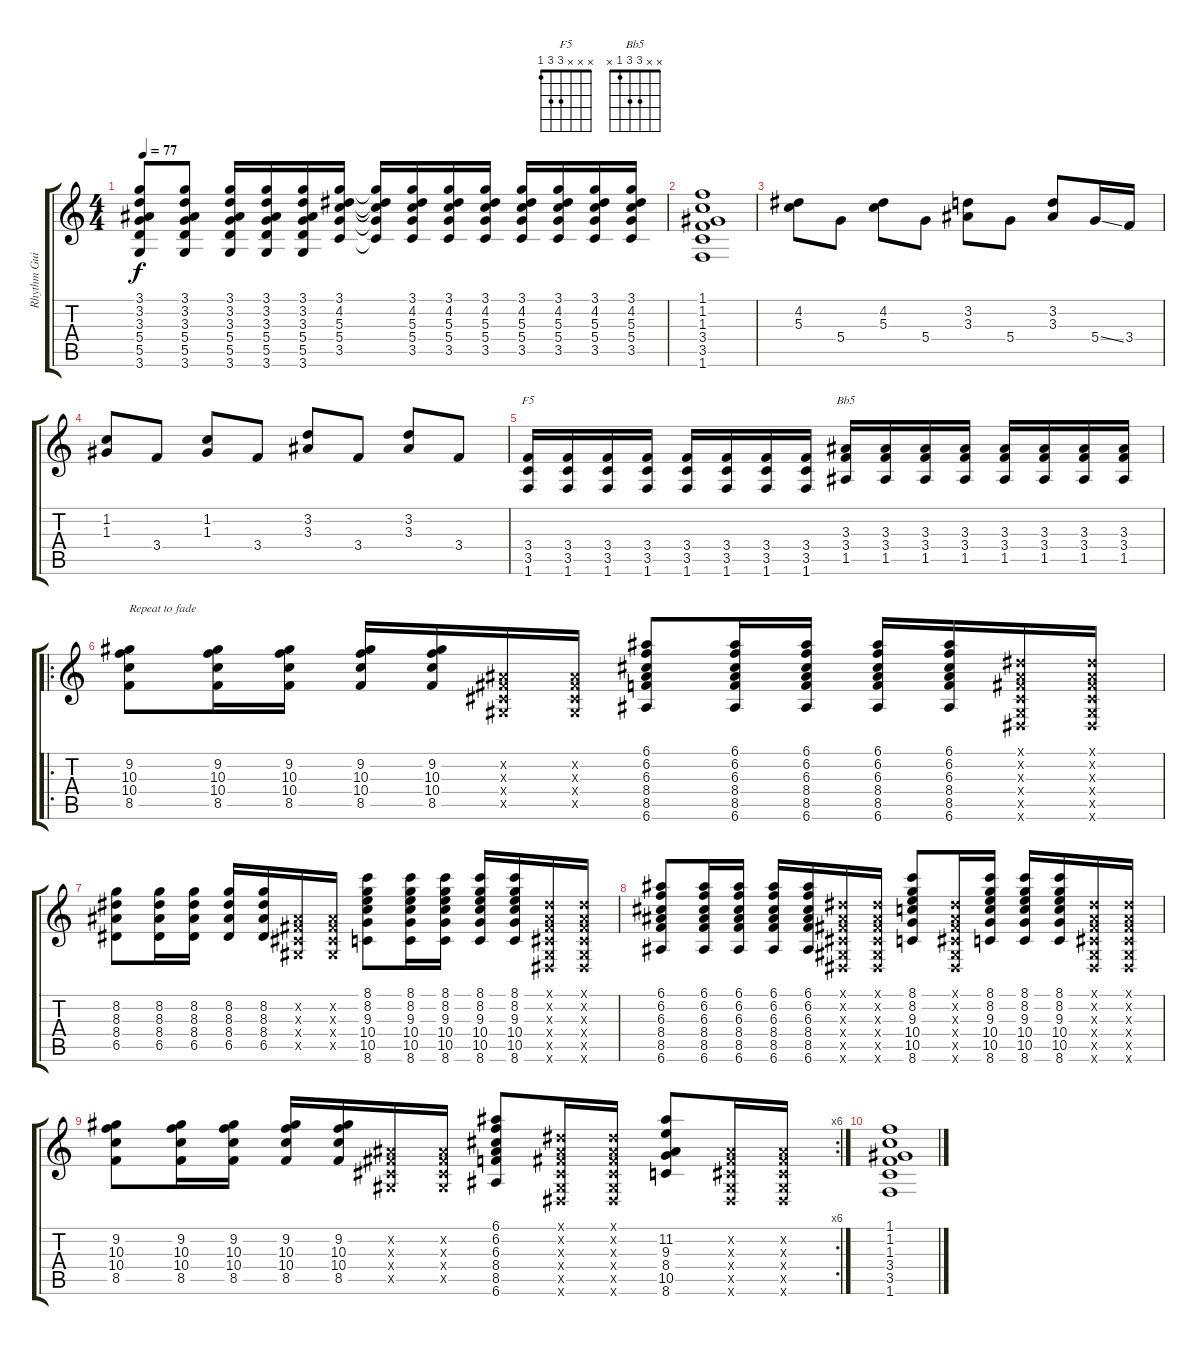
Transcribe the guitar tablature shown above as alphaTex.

\track ("Rhythm Guitar" "Rhythm Gui") {instrument electricguitarclean}
\staff {score tabs}
\tuning (E4 B3 G3 D3 A2 E2) {hide}
\chord ("F5" x x x 3 3 1)
\chord ("Bb5" x x 3 3 1 x)
\ts (4 4)
\tempo 77
\clef g2
\ks c
(3.1 3.2 3.3 5.4 5.5 3.6).8{dy f} (3.1 3.2 3.3 5.4 5.5 3.6).8 (3.1 3.2 3.3 5.4 5.5 3.6).16 (3.1 3.2 3.3 5.4 5.5 3.6).16 (3.1 3.2 3.3 5.4 5.5 3.6).16 (3.1 4.2 5.3 5.4 3.5).16 (3.1{t} 4.2{t} 5.3{t} 5.4{t} 3.5{t}).16 (3.1 4.2 5.3 5.4 3.5).16 (3.1 4.2 5.3 5.4 3.5).16 (3.1 4.2 5.3 5.4 3.5).16 (3.1 4.2 5.3 5.4 3.5).16 (3.1 4.2 5.3 5.4 3.5).16 (3.1 4.2 5.3 5.4 3.5).16 (3.1 4.2 5.3 5.4 3.5).16 |
(1.1 1.2 1.3 3.4 3.5 1.6).1 |
(4.2 5.3).8 5.4.8 (4.2 5.3).8 5.4.8 (3.2 3.3).8 5.4.8 (3.2 3.3).8 5.4{ss}.16 3.4.16 |
(1.2 1.3).8 3.4.8 (1.2 1.3).8 3.4.8 (3.2 3.3).8 3.4.8 (3.2 3.3).8 3.4.8 |
(3.4 3.5 1.6).16{ch "F5"} (3.4 3.5 1.6).16 (3.4 3.5 1.6).16 (3.4 3.5 1.6).16 (3.4 3.5 1.6).16 (3.4 3.5 1.6).16 (3.4 3.5 1.6).16 (3.4 3.5 1.6).16 (3.3 3.4 1.5).16{ch "Bb5"} (3.3 3.4 1.5).16 (3.3 3.4 1.5).16 (3.3 3.4 1.5).16 (3.3 3.4 1.5).16 (3.3 3.4 1.5).16 (3.3 3.4 1.5).16 (3.3 3.4 1.5).16 |
\ro
(9.2 10.3 10.4 8.5).8{txt "Repeat to fade"} (9.2 10.3 10.4 8.5).16 (9.2 10.3 10.4 8.5).16 (9.2 10.3 10.4 8.5).16 (9.2 10.3 10.4 8.5).16 (-1.2{x} -1.3{x} -1.4{x} -1.5{x}).16 (-1.2{x} -1.3{x} -1.4{x} -1.5{x}).16 (6.1 6.2 6.3 8.4 8.5 6.6).8 (6.1 6.2 6.3 8.4 8.5 6.6).16 (6.1 6.2 6.3 8.4 8.5 6.6).16 (6.1 6.2 6.3 8.4 8.5 6.6).16 (6.1 6.2 6.3 8.4 8.5 6.6).16 (-1.1{x} -1.2{x} -1.3{x} -1.4{x} -1.5{x} -1.6{x}).16 (-1.1{x} -1.2{x} -1.3{x} -1.4{x} -1.5{x} -1.6{x}).16 |
(8.2 8.3 8.4 6.5).8 (8.2 8.3 8.4 6.5).16 (8.2 8.3 8.4 6.5).16 (8.2 8.3 8.4 6.5).16 (8.2 8.3 8.4 6.5).16 (-1.2{x} -1.3{x} -1.4{x} -1.5{x}).16 (-1.2{x} -1.3{x} -1.4{x} -1.5{x}).16 (8.1 8.2 9.3 10.4 10.5 8.6).8 (8.1 8.2 9.3 10.4 10.5 8.6).16 (8.1 8.2 9.3 10.4 10.5 8.6).16 (8.1 8.2 9.3 10.4 10.5 8.6).16 (8.1 8.2 9.3 10.4 10.5 8.6).16 (-1.1{x} -1.2{x} -1.3{x} -1.4{x} -1.5{x} -1.6{x}).16 (-1.1{x} -1.2{x} -1.3{x} -1.4{x} -1.5{x} -1.6{x}).16 |
(6.1 6.2 6.3 8.4 8.5 6.6).8 (6.1 6.2 6.3 8.4 8.5 6.6).16 (6.1 6.2 6.3 8.4 8.5 6.6).16 (6.1 6.2 6.3 8.4 8.5 6.6).16 (6.1 6.2 6.3 8.4 8.5 6.6).16 (-1.1{x} -1.2{x} -1.3{x} -1.4{x} -1.5{x} -1.6{x}).16 (-1.1{x} -1.2{x} -1.3{x} -1.4{x} -1.5{x} -1.6{x}).16 (8.1 8.2 9.3 10.4 10.5 8.6).8 (-1.1{x} -1.2{x} -1.3{x} -1.4{x} -1.5{x} -1.6{x}).16 (8.1 8.2 9.3 10.4 10.5 8.6).16 (8.1 8.2 9.3 10.4 10.5 8.6).16 (8.1 8.2 9.3 10.4 10.5 8.6).16 (-1.1{x} -1.2{x} -1.3{x} -1.4{x} -1.5{x} -1.6{x}).16 (-1.1{x} -1.2{x} -1.3{x} -1.4{x} -1.5{x} -1.6{x}).16 |
\rc 6
(9.2 10.3 10.4 8.5).8 (9.2 10.3 10.4 8.5).16 (9.2 10.3 10.4 8.5).16 (9.2 10.3 10.4 8.5).16 (9.2 10.3 10.4 8.5).16 (-1.2{x} -1.3{x} -1.4{x} -1.5{x}).16 (-1.2{x} -1.3{x} -1.4{x} -1.5{x}).16 (6.1 6.2 6.3 8.4 8.5 6.6).8 (-1.1{x} -1.2{x} -1.3{x} -1.4{x} -1.5{x} -1.6{x}).16 (-1.1{x} -1.2{x} -1.3{x} -1.4{x} -1.5{x} -1.6{x}).16 (11.2 9.3 8.4 10.5 8.6).8 (-1.2{x} -1.3{x} -1.4{x} -1.5{x} -1.6{x}).16 (-1.2{x} -1.3{x} -1.4{x} -1.5{x} -1.6{x}).16 |
(1.1 1.2 1.3 3.4 3.5 1.6).1
